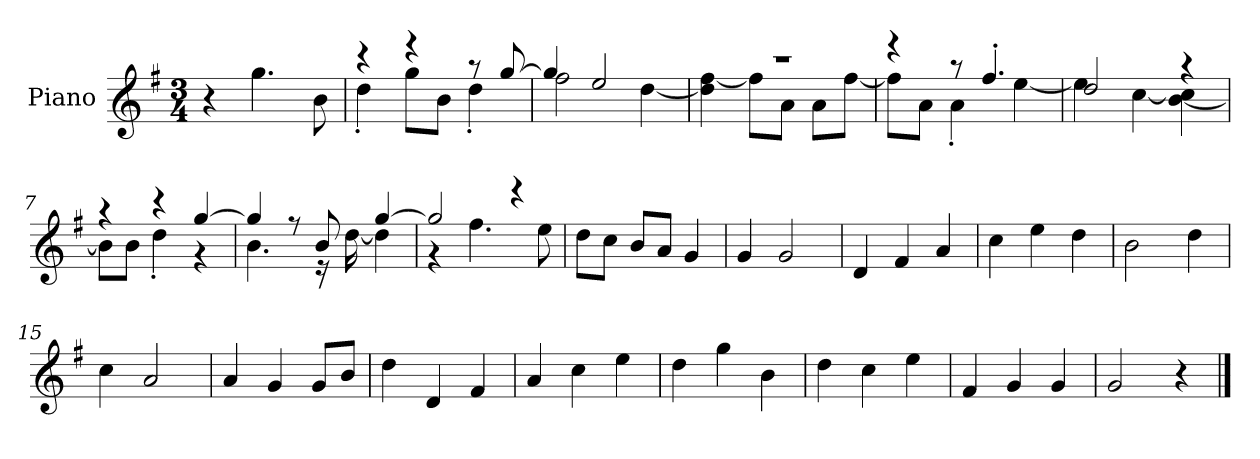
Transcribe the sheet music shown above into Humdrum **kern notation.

**kern
*part1
*staff1
*I"Piano
*I'P-no
*clefG2
*k[f#]
*M3/4
*MM179
=1
4r
4.gg\
8b\
=2
*^
4r	4dd'\
4r	8gg\L
.	8b\J
8r	4dd'\
[8gg/	.
=3	=3
4gg/]	2ff#\
2ee/	.
.	[4dd\
=4	=4
2.r	4dd\] [4ff#\
.	8ff#\L]
.	8a\J
.	8a\L
.	[8ff#\J
=5	=5
4r	8ff#\L]
.	8a\J
8r	4a'\
4.ff#'/	.
.	[4ee\
=6	=6
2dd/	4ee\]
.	[4cc\
4r	[4b\ 4cc\]
=7	=7
4r	8b\L]
.	8b\J
4r	4dd'\
[4gg/	4r
!!LO:LB:g=z	!!
=8	=8
4gg/]	4.b\
8r	.
8b/	16r
.	[16dd\
[4gg/	4dd\]
=9	=9
2gg/]	4r
.	4.ff#\
4r	.
.	8ee\
*v	*v
=10
8dd\L
8cc\J
8b/L
8a/J
4g/
=11
4g/
2g/
=12
4d/
4f#/
4a/
=13
4cc\
4ee\
4dd\
=14
2b\
4dd\
=15
4cc\
2a/
=16
4a/
4g/
8g/L
8b/J
=17
4dd\
4d/
4f#/
!!LO:LB:g=z
=18
4a/
4cc\
4ee\
=19
4dd\
4gg\
4b\
=20
4dd\
4cc\
4ee\
=21
4f#/
4g/
4g/
=22
2g/
4r
==
*-
